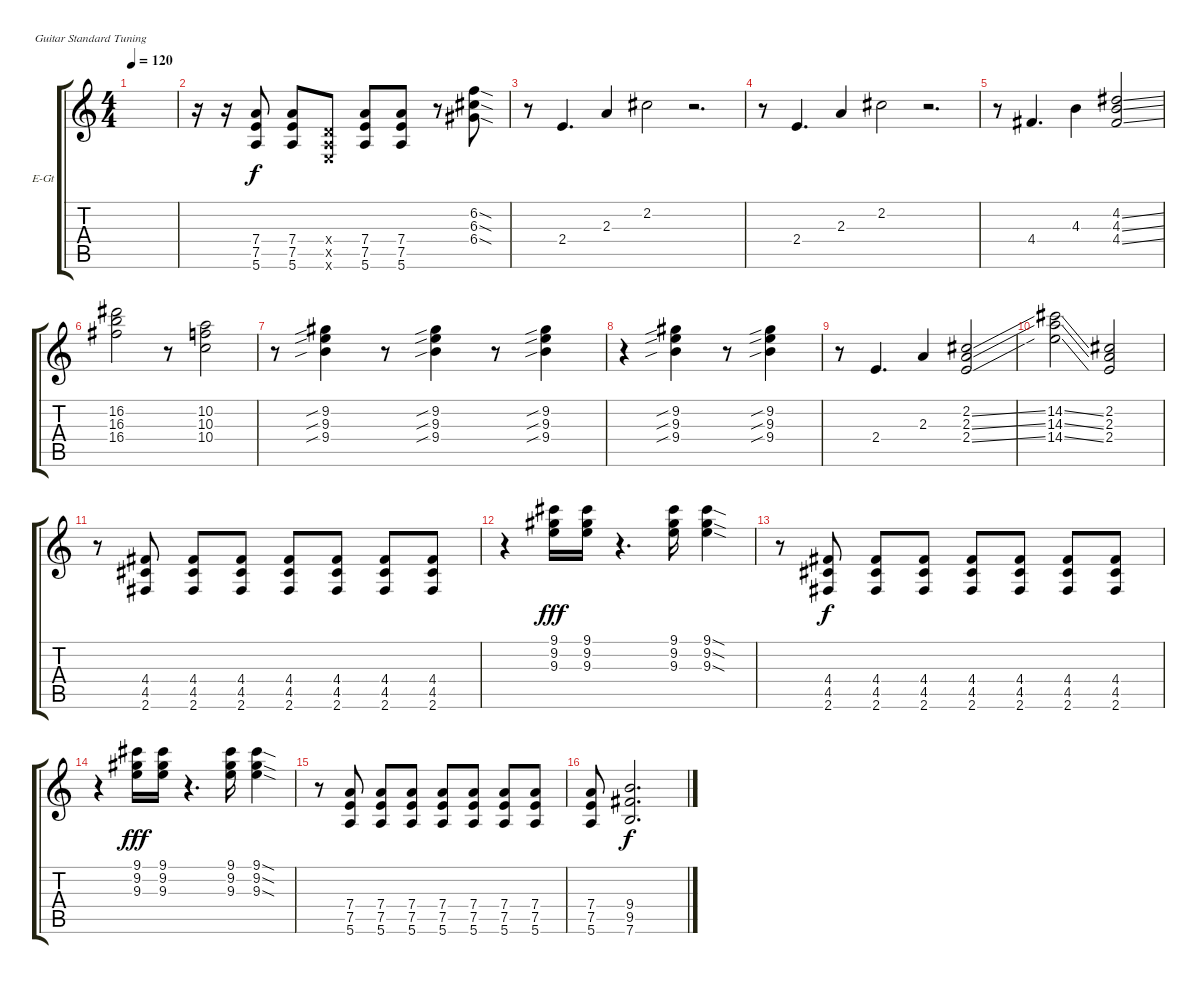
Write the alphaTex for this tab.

\defaultSystemsLayout 4
\bracketExtendMode groupsimilarinstruments
\firstSystemTrackNameOrientation horizontal
\otherSystemsTrackNameOrientation horizontal
\track ("Наташа" "E-Gt") {instrument distortionguitar}
\staff {score tabs}
\tuning (E4 B3 G3 D3 A2 E2)
\ts (4 4)
\tempo 120
\clef g2
\ks c
|
r.16 r.16 (7.4 7.5 5.6).8 (7.4 7.5 5.6).8 (0.4{x} 0.5{x} 0.6{x}).8 (7.4 7.5 5.6).8 (7.4 7.5 5.6).8 r.8 (6.3{sod} 6.2{sod} 6.4{sod}).8 |
r.8 2.4.4{d} 2.3.4 2.2.2 r.2{d} |
r.8 2.4.4{d} 2.3.4 2.2.2 r.2{d} |
r.8 4.4.4{d} 4.3.4 (4.2{ss} 4.3{ss} 4.4{ss}).2 |
(16.3 16.2 16.4).2 r.8 (10.3 10.2 10.4).2 |
r.8 (9.3{sib} 9.2{sib} 9.4{sib}).4 r.8 (9.3{sib} 9.4{sib} 9.2{sib}).4 r.8 (9.3{sib} 9.2{sib} 9.4{sib}).4 |
r.4 (9.3{sib} 9.4{sib} 9.2{sib}).4 r.8 (9.3{sib} 9.2{sib} 9.4{sib}).4 |
r.8 2.4.4{d} 2.3.4 (2.2{ss} 2.3{ss} 2.4{ss}).2 |
(14.3{ss} 14.2{ss} 14.4{ss}).2 (2.2 2.3 2.4).2 |
r.8 (4.4 4.5 2.6).8 (4.4 4.5 2.6).8 (4.4 4.5 2.6).8 (4.4 4.5 2.6).8 (4.4 4.5 2.6).8 (4.4 4.5 2.6).8 (4.4 4.5 2.6).8 |
r.4 (9.2 9.3 9.1).16{dy fff} (9.3 9.2 9.1).16 r.4{d} (9.2 9.3 9.1).16 (9.3{sod} 9.2{sod} 9.1{sod}).4 |
r.8 (4.4 4.5 2.6).8{dy f} (4.4 4.5 2.6).8 (4.4 4.5 2.6).8 (4.4 4.5 2.6).8 (4.4 4.5 2.6).8 (4.4 4.5 2.6).8 (4.4 4.5 2.6).8 |
r.4 (9.2 9.3 9.1).16{dy fff} (9.3 9.2 9.1).16 r.4{d} (9.2 9.3 9.1).16 (9.3{sod} 9.2{sod} 9.1{sod}).4 |
r.8 (7.4 7.5 5.6).8 (7.4 7.5 5.6).8 (7.4 7.5 5.6).8 (7.4 7.5 5.6).8 (7.4 7.5 5.6).8 (7.4 7.5 5.6).8 (7.4 7.5 5.6).8 |
(7.4 7.5 5.6).8 (7.6 9.5 9.4).2{d dy f}
